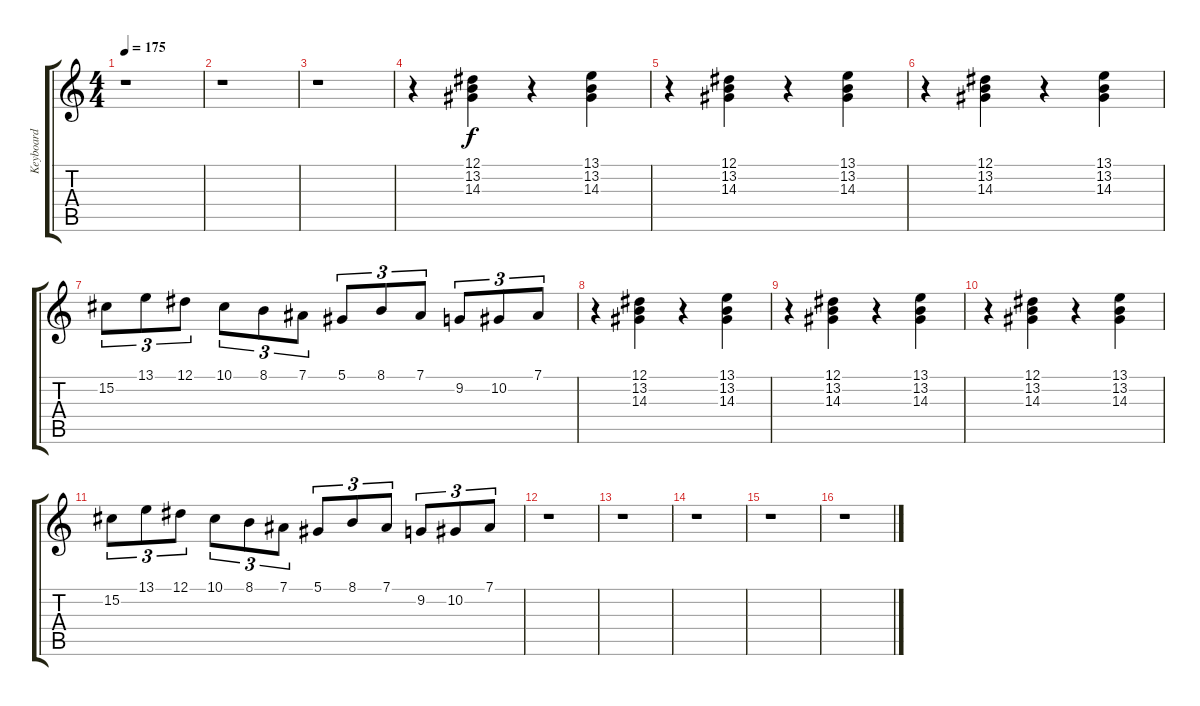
\track ("Keyboard" "Keyboard") {instrument lead2sawtooth}
\staff {score tabs}
\tuning (Eb4 Bb3 Gb3 Db3 Ab2 Eb2) {hide}
\ts (4 4)
\tempo 175
\clef g2
\ks c
r.1{dy f} |
r.1 |
r.1 |
r.4 (12.1 13.2 14.3).4 r.4 (13.1 13.2 14.3).4 |
r.4 (12.1 13.2 14.3).4 r.4 (13.1 13.2 14.3).4 |
r.4 (12.1 13.2 14.3).4 r.4 (13.1 13.2 14.3).4 |
15.2.8{tu (3 2)} 13.1.8{tu (3 2)} 12.1.8{tu (3 2)} 10.1.8{tu (3 2)} 8.1.8{tu (3 2)} 7.1.8{tu (3 2)} 5.1.8{tu (3 2)} 8.1.8{tu (3 2)} 7.1.8{tu (3 2)} 9.2.8{tu (3 2)} 10.2.8{tu (3 2)} 7.1.8{tu (3 2)} |
r.4 (12.1 13.2 14.3).4 r.4 (13.1 13.2 14.3).4 |
r.4 (12.1 13.2 14.3).4 r.4 (13.1 13.2 14.3).4 |
r.4 (12.1 13.2 14.3).4 r.4 (13.1 13.2 14.3).4 |
15.2.8{tu (3 2)} 13.1.8{tu (3 2)} 12.1.8{tu (3 2)} 10.1.8{tu (3 2)} 8.1.8{tu (3 2)} 7.1.8{tu (3 2)} 5.1.8{tu (3 2)} 8.1.8{tu (3 2)} 7.1.8{tu (3 2)} 9.2.8{tu (3 2)} 10.2.8{tu (3 2)} 7.1.8{tu (3 2)} |
r.1 |
r.1 |
r.1 |
r.1 |
r.1
